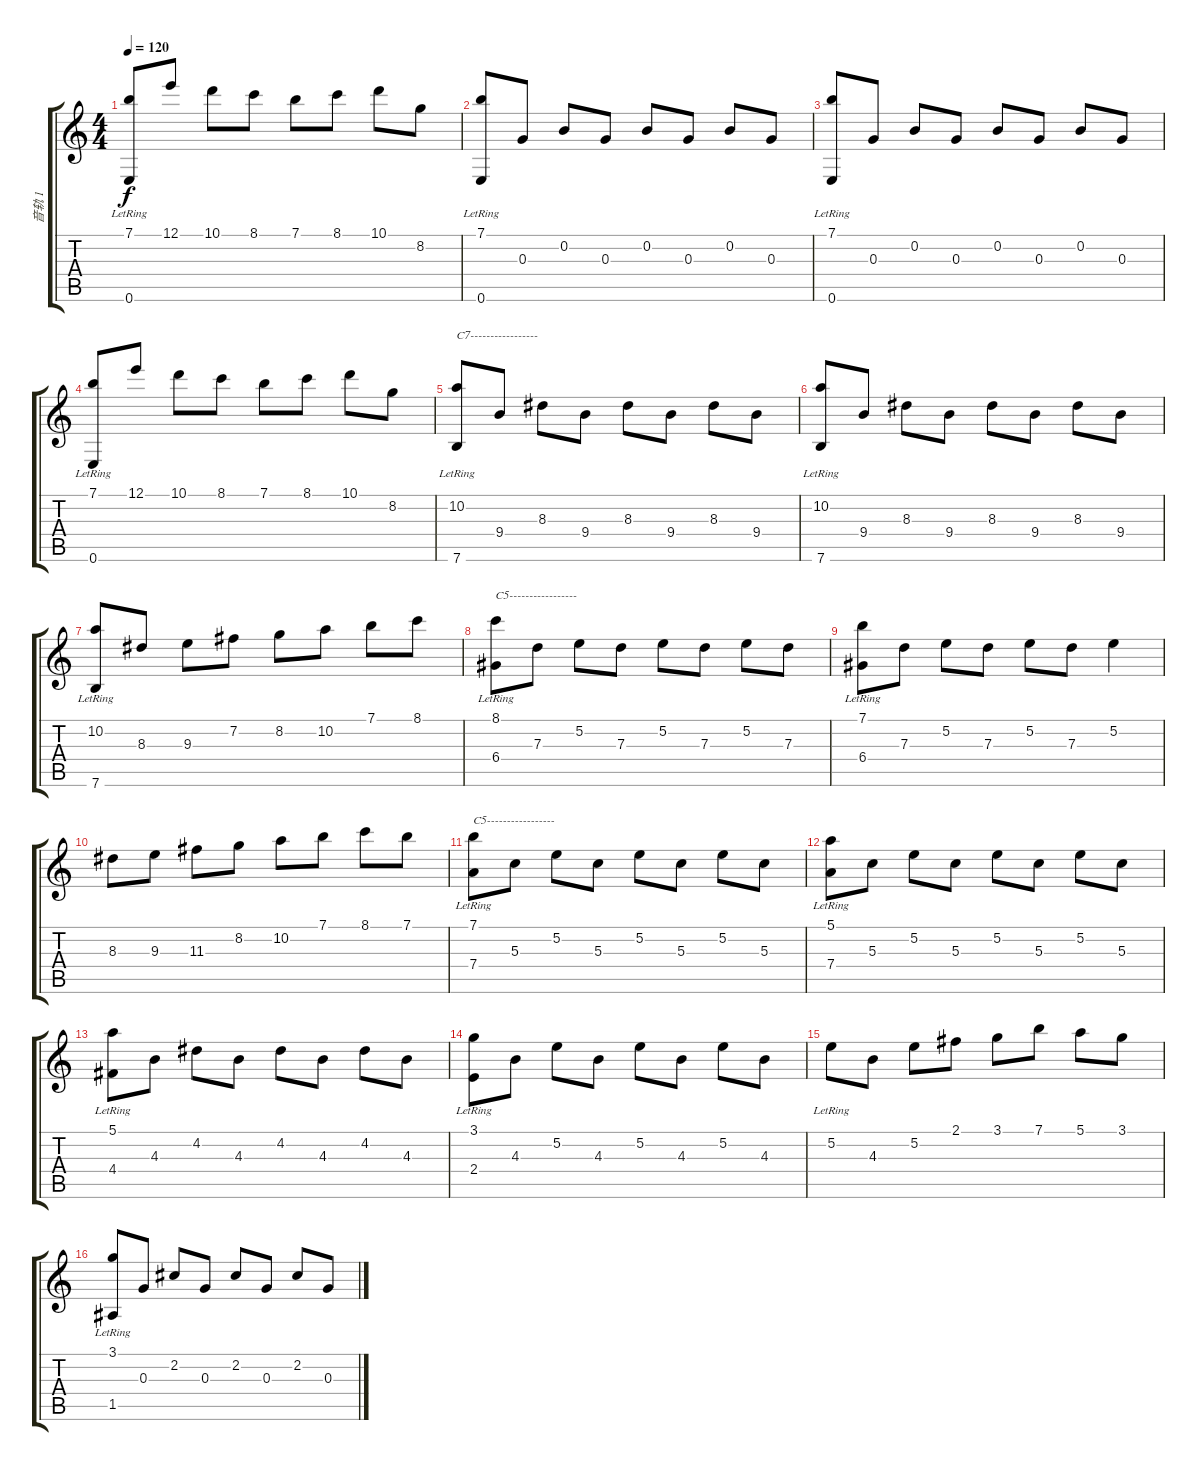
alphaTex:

\track ("音轨 1" "音轨 1") {instrument acousticguitarnylon}
\staff {score tabs}
\tuning (E4 B3 G3 D3 A2 E2) {hide}
\ts (4 4)
\tempo 120
\clef g2
\ks c
(7.1 0.6{lr}).8{dy f} 12.1.8 10.1.8 8.1.8 7.1.8 8.1.8 10.1.8 8.2.8 |
(7.1{lr} 0.6{lr}).8 0.3.8 0.2.8 0.3.8 0.2.8 0.3.8 0.2.8 0.3.8 |
(7.1{lr} 0.6{lr}).8 0.3.8 0.2.8 0.3.8 0.2.8 0.3.8 0.2.8 0.3.8 |
(7.1{lr} 0.6{lr}).8 12.1.8 10.1.8 8.1.8 7.1.8 8.1.8 10.1.8 8.2.8 |
(10.2{lr} 7.6{lr}).8{txt "C7-----------------"} 9.4.8 8.3.8 9.4.8 8.3.8 9.4.8 8.3.8 9.4.8 |
(10.2{lr} 7.6{lr}).8 9.4.8 8.3.8 9.4.8 8.3.8 9.4.8 8.3.8 9.4.8 |
(10.2{lr} 7.6{lr}).8 8.3.8 9.3.8 7.2.8 8.2.8 10.2.8 7.1.8 8.1.8 |
(8.1{lr} 6.4{lr}).8{txt "C5-----------------"} 7.3.8 5.2.8 7.3.8 5.2.8 7.3.8 5.2.8 7.3.8 |
(7.1{lr} 6.4{lr}).8 7.3.8 5.2.8 7.3.8 5.2.8 7.3.8 5.2.4 |
8.3.8 9.3.8 11.3.8 8.2.8 10.2.8 7.1.8 8.1.8 7.1.8 |
(7.1{lr} 7.4{lr}).8{txt "C5-----------------"} 5.3.8 5.2.8 5.3.8 5.2.8 5.3.8 5.2.8 5.3.8 |
(5.1{lr} 7.4{lr}).8 5.3.8 5.2.8 5.3.8 5.2.8 5.3.8 5.2.8 5.3.8 |
(5.1{lr} 4.4{lr}).8 4.3.8 4.2.8 4.3.8 4.2.8 4.3.8 4.2.8 4.3.8 |
(3.1{lr} 2.4{lr}).8 4.3.8 5.2.8 4.3.8 5.2.8 4.3.8 5.2.8 4.3.8 |
5.2{lr}.8 4.3.8 5.2.8 2.1.8 3.1.8 7.1.8 5.1.8 3.1.8 |
(3.1{lr} 1.5{lr}).8 0.3.8 2.2.8 0.3.8 2.2.8 0.3.8 2.2.8 0.3.8
